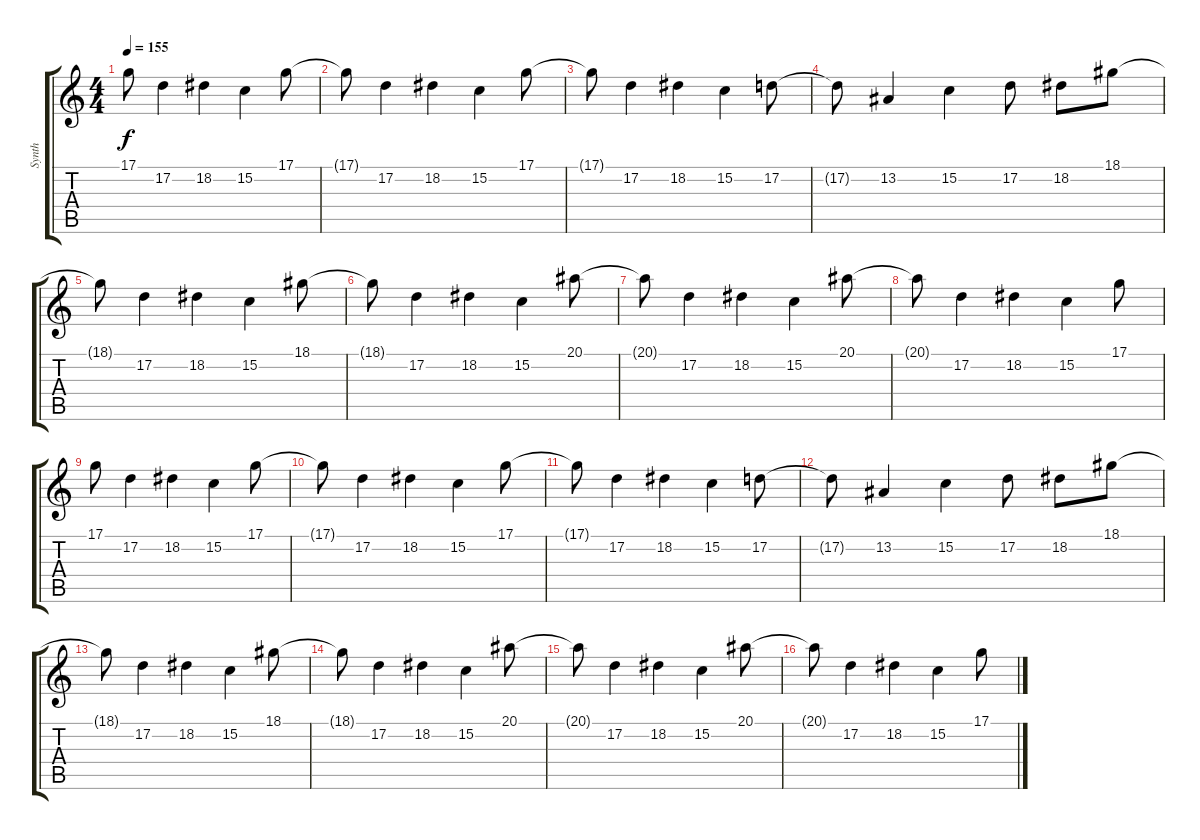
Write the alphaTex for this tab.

\track ("Synth" "Synth") {instrument celesta}
\staff {score tabs}
\tuning (D4 A3 F3 C3 G2 D2) {hide}
\ts (4 4)
\tempo 155
\clef g2
\ks c
17.1.8{dy f} 17.2.4 18.2.4 15.2.4 17.1.8 |
17.1{t}.8 17.2.4 18.2.4 15.2.4 17.1.8 |
17.1{t}.8 17.2.4 18.2.4 15.2.4 17.2.8 |
17.2{t}.8 13.2.4 15.2.4 17.2.8 18.2.8 18.1.8 |
18.1{t}.8 17.2.4 18.2.4 15.2.4 18.1.8 |
18.1{t}.8 17.2.4 18.2.4 15.2.4 20.1.8 |
20.1{t}.8 17.2.4 18.2.4 15.2.4 20.1.8 |
20.1{t}.8 17.2.4 18.2.4 15.2.4 17.1.8 |
17.1.8 17.2.4 18.2.4 15.2.4 17.1.8 |
17.1{t}.8 17.2.4 18.2.4 15.2.4 17.1.8 |
17.1{t}.8 17.2.4 18.2.4 15.2.4 17.2.8 |
17.2{t}.8 13.2.4 15.2.4 17.2.8 18.2.8 18.1.8 |
18.1{t}.8 17.2.4 18.2.4 15.2.4 18.1.8 |
18.1{t}.8 17.2.4 18.2.4 15.2.4 20.1.8 |
20.1{t}.8 17.2.4 18.2.4 15.2.4 20.1.8 |
20.1{t}.8 17.2.4 18.2.4 15.2.4 17.1.8
